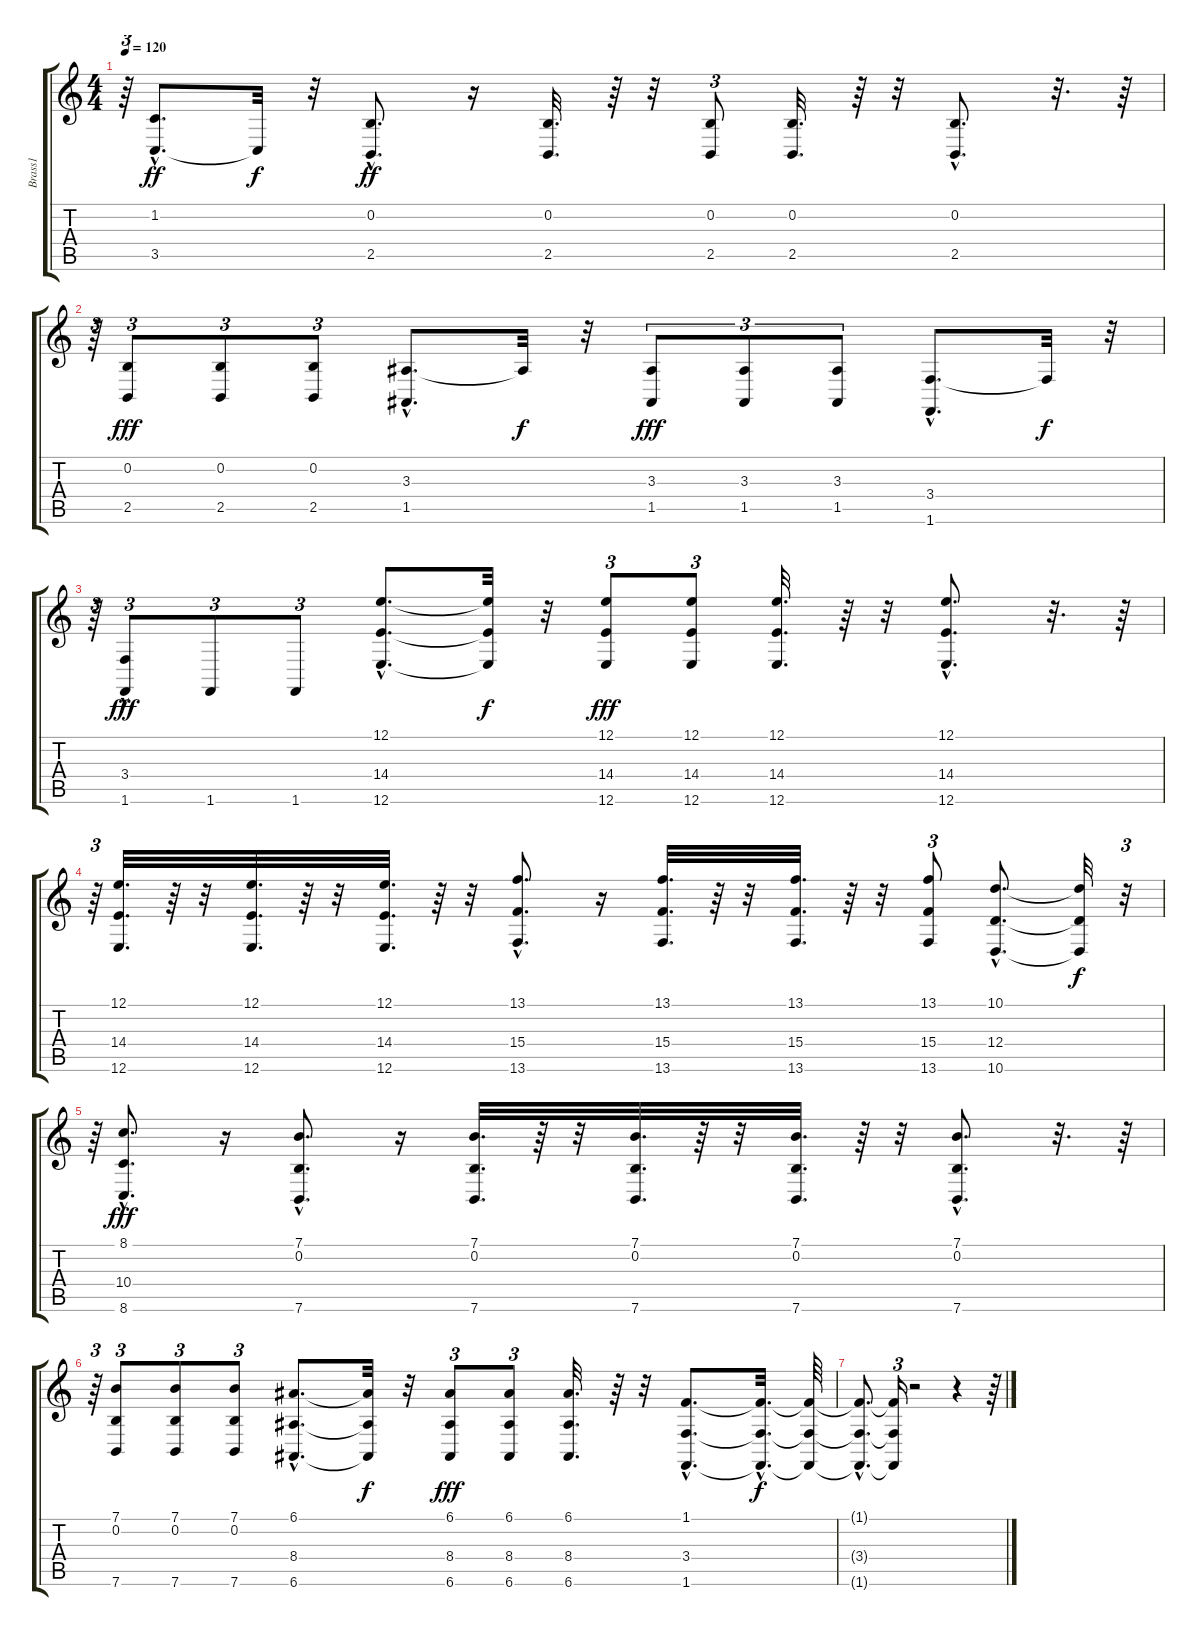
\track ("Brass1" "Brass1") {instrument brasssection}
\staff {score tabs}
\tuning (E4 B3 G3 D3 A2 E2) {hide}
\ts (4 4)
\tempo 120
\clef g2
\ks c
r.64{tu (3 2) dy f} (1.2{hac} 3.5{hac}).8{d dy ff} 3.5{t}.32{dy f} r.32 (0.2{hac} 2.5{hac}).8{d dy ff} r.16 (0.2 2.5).32{d} r.64 r.32 (0.2 2.5).8{tu (3 2)} (0.2 2.5).32{d} r.64 r.32 (0.2{hac} 2.5{hac}).8{d} r.32{d} r.64 |
r.64{tu (3 2)} (0.2 2.5).8{tu (3 2) dy fff} (0.2 2.5).8{tu (3 2)} (0.2 2.5).8{tu (3 2)} (3.3{hac} 1.5{hac}).8{d} 3.3{t}.32{dy f} r.32 (3.3 1.5).8{tu (3 2) dy fff} (3.3 1.5).8{tu (3 2)} (3.3 1.5).8{tu (3 2)} (3.4{hac} 1.6{hac}).8{d} 3.4{t}.32{dy f} r.32{tu (3 2)} |
r.64{tu (3 2)} (3.4{hac} 1.6).8{tu (3 2) dy fff} 1.6.8{tu (3 2)} 1.6.8{tu (3 2)} (12.1{hac} 14.4{hac} 12.6{hac}).8{d} (12.1{t} 14.4{t} 12.6{t}).32{dy f} r.32 (12.1 14.4 12.6).8{tu (3 2) dy fff} (12.1 14.4 12.6).8{tu (3 2)} (12.1 14.4 12.6).32{d} r.64 r.32 (12.1{hac} 14.4{hac} 12.6{hac}).8{d} r.32{d} r.64 |
r.64{tu (3 2)} (12.1 14.4 12.6).32{d} r.64 r.32 (12.1 14.4 12.6).32{d} r.64 r.32 (12.1 14.4 12.6).32{d} r.64 r.32 (13.1{hac} 15.4{hac} 13.6{hac}).8{d} r.16 (13.1 15.4 13.6).32{d} r.64 r.32 (13.1 15.4 13.6).32{d} r.64 r.32 (13.1 15.4 13.6).8{tu (3 2)} (10.1{hac} 12.4{hac} 10.6{hac}).8{d} (10.1{t} 12.4{t} 10.6{t}).32{dy f} r.32{tu (3 2)} |
r.64{tu (3 2)} (8.1{hac} 10.4{hac} 8.6{hac}).8{d dy fff} r.16 (7.1{hac} 0.2{hac} 7.6{hac}).8{d} r.16 (7.1 0.2 7.6).32{d} r.64 r.32 (7.1 0.2 7.6).32{d} r.64 r.32 (7.1 0.2 7.6).32{d} r.64 r.32 (7.1{hac} 0.2{hac} 7.6{hac}).8{d} r.32{d} r.64 |
r.64{tu (3 2)} (7.1 0.2 7.6).8{tu (3 2)} (7.1 0.2 7.6).8{tu (3 2)} (7.1 0.2 7.6).8{tu (3 2)} (6.1{hac} 8.4{hac} 6.6{hac}).8{d} (6.1{t} 8.4{t} 6.6{t}).32{dy f} r.32 (6.1 8.4 6.6).8{tu (3 2) dy fff} (6.1 8.4 6.6).8{tu (3 2)} (6.1 8.4 6.6).32{d} r.64 r.32 (1.1{hac} 3.4{hac} 1.6{hac}).8{d} (1.1{hac t} 3.4{hac t} 1.6{hac t}).32{d dy f} (1.1{t} 3.4{t} 1.6{t}).64 |
(1.1{hac t} 3.4{hac t} 1.6{hac t}).8{d} (1.1{t} 3.4{t} 1.6{t}).16{tu (3 2)} r.2 r.4 r.64
